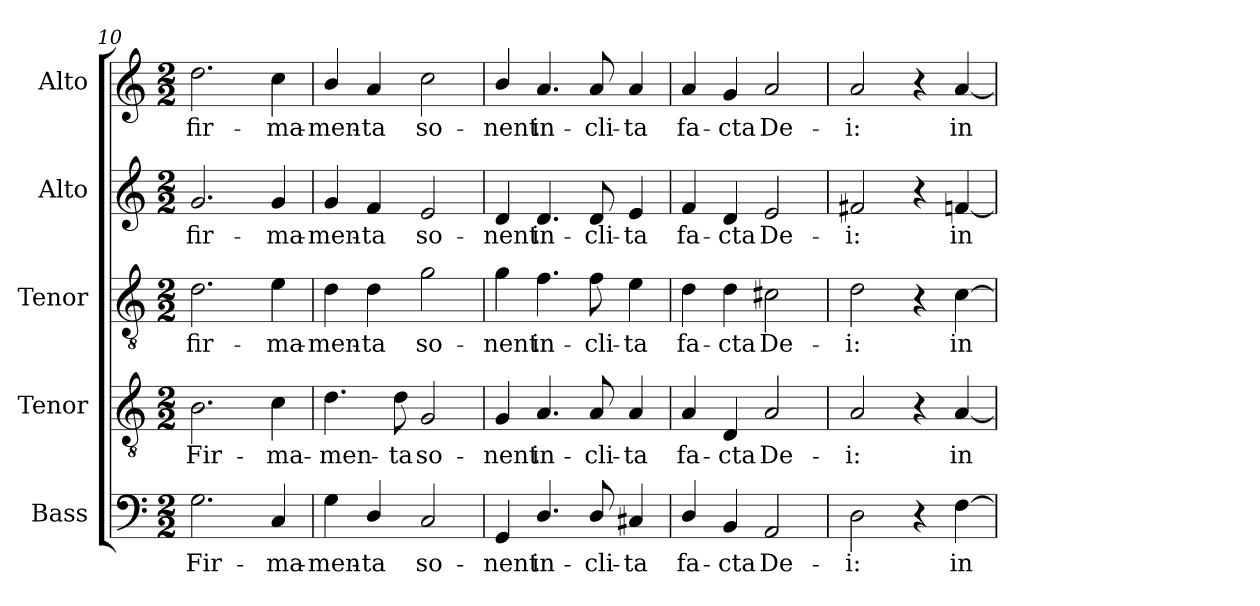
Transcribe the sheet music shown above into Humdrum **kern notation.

**kern	**text	**kern	**text	**kern	**text	**kern	**text	**kern	**text
*part5	*part5	*part4	*part4	*part3	*part3	*part2	*part2	*part1	*part1
*staff5	*staff5	*staff4	*staff4	*staff3	*staff3	*staff2	*staff2	*staff1	*staff1
*I"Bass	*	*I"Tenor	*	*I"Tenor	*	*I"Alto	*	*I"Alto	*
*I'B.	*	*	*	*I'T.	*	*I'A.	*	*I'A.	*
*clefF4	*	*clefGv2	*	*clefGv2	*	*clefG2	*	*clefG2	*
*	*	*ITrd7c12	*	*ITrd7c12	*	*	*	*	*
*k[]	*	*k[]	*	*k[]	*	*k[]	*	*k[]	*
*C:	*	*C:	*	*C:	*	*C:	*	*C:	*
*M2/2	*	*M2/2	*	*M2/2	*	*M2/2	*	*M2/2	*
=10	=10	=10	=10	=10	=10	=10	=10	=10	=10
!	!LO:LY:b:color=#000000	!	!	!	!	!	!	!	!
!	!	!	!LO:LY:b:color=#000000	!	!	!	!	!	!
!	!	!	!	!	!LO:LY:b:color=#000000	!	!	!	!
!	!	!	!	!	!	!	!LO:LY:b:color=#000000	!	!
!	!	!	!	!	!	!	!	!	!LO:LY:b:color=#000000
2.Gi\	Fir-	2.BBi\	Fir-	2.Di\	fir-	2.gi/	fir-	2.ddi\	fir-
!	!LO:LY:b:color=#000000	!	!	!	!	!	!	!	!
!	!	!	!LO:LY:b:color=#000000	!	!	!	!	!	!
!	!	!	!	!	!LO:LY:b:color=#000000	!	!	!	!
!	!	!	!	!	!	!	!LO:LY:b:color=#000000	!	!
!	!	!	!	!	!	!	!	!	!LO:LY:b:color=#000000
4Ci/	-ma-	4Ci\	-ma-	4Ei\	-ma-	4gi/	-ma-	4cci\	-ma-
=11	=11	=11	=11	=11	=11	=11	=11	=11	=11
!	!LO:LY:b:color=#000000	!	!	!	!	!	!	!	!
!	!	!	!LO:LY:b:color=#000000	!	!	!	!	!	!
!	!	!	!	!	!LO:LY:b:color=#000000	!	!	!	!
!	!	!	!	!	!	!	!LO:LY:b:color=#000000	!	!
!	!	!	!	!	!	!	!	!	!LO:LY:b:color=#000000
4Gi\	-men-	4.Di\	-men-	4Di\	-men-	4gi/	-men-	4bi/	-men-
!	!LO:LY:b:color=#000000	!	!	!	!	!	!	!	!
!	!	!	!	!	!LO:LY:b:color=#000000	!	!	!	!
!	!	!	!	!	!	!	!LO:LY:b:color=#000000	!	!
!	!	!	!	!	!	!	!	!	!LO:LY:b:color=#000000
4Di/	-ta	.	.	4Di\	-ta	4fi/	-ta	4ai/	-ta
!	!	!	!LO:LY:b:color=#000000	!	!	!	!	!	!
.	.	8Di\	-ta	.	.	.	.	.	.
!	!LO:LY:b:color=#000000	!	!	!	!	!	!	!	!
!	!	!	!LO:LY:b:color=#000000	!	!	!	!	!	!
!	!	!	!	!	!LO:LY:b:color=#000000	!	!	!	!
!	!	!	!	!	!	!	!LO:LY:b:color=#000000	!	!
!	!	!	!	!	!	!	!	!	!LO:LY:b:color=#000000
2Ci/	so-	2GGi/	so-	2Gi\	so-	2ei/	so-	2cci\	so-
=12	=12	=12	=12	=12	=12	=12	=12	=12	=12
!	!LO:LY:b:color=#000000	!	!	!	!	!	!	!	!
!	!	!	!LO:LY:b:color=#000000	!	!	!	!	!	!
!	!	!	!	!	!LO:LY:b:color=#000000	!	!	!	!
!	!	!	!	!	!	!	!LO:LY:b:color=#000000	!	!
!	!	!	!	!	!	!	!	!	!LO:LY:b:color=#000000
4GGi/	-nent	4GGi/	-nent	4Gi\	-nent	4di/	-nent	4bi/	-nent
!	!LO:LY:b:color=#000000	!	!	!	!	!	!	!	!
!	!	!	!LO:LY:b:color=#000000	!	!	!	!	!	!
!	!	!	!	!	!LO:LY:b:color=#000000	!	!	!	!
!	!	!	!	!	!	!	!LO:LY:b:color=#000000	!	!
!	!	!	!	!	!	!	!	!	!LO:LY:b:color=#000000
4.Di/	in-	4.AAi/	in-	4.Fi\	in-	4.di/	in-	4.ai/	in-
!	!LO:LY:b:color=#000000	!	!	!	!	!	!	!	!
!	!	!	!LO:LY:b:color=#000000	!	!	!	!	!	!
!	!	!	!	!	!LO:LY:b:color=#000000	!	!	!	!
!	!	!	!	!	!	!	!LO:LY:b:color=#000000	!	!
!	!	!	!	!	!	!	!	!	!LO:LY:b:color=#000000
8Di/	-cli-	8AAi/	-cli-	8Fi\	-cli-	8di/	-cli-	8ai/	-cli-
!	!LO:LY:b:color=#000000	!	!	!	!	!	!	!	!
!	!	!	!LO:LY:b:color=#000000	!	!	!	!	!	!
!	!	!	!	!	!LO:LY:b:color=#000000	!	!	!	!
!	!	!	!	!	!	!	!LO:LY:b:color=#000000	!	!
!	!	!	!	!	!	!	!	!	!LO:LY:b:color=#000000
4C#Xi/	-ta	4AAi/	-ta	4Ei\	-ta	4ei/	-ta	4ai/	-ta
=13	=13	=13	=13	=13	=13	=13	=13	=13	=13
!	!LO:LY:b:color=#000000	!	!	!	!	!	!	!	!
!	!	!	!LO:LY:b:color=#000000	!	!	!	!	!	!
!	!	!	!	!	!LO:LY:b:color=#000000	!	!	!	!
!	!	!	!	!	!	!	!LO:LY:b:color=#000000	!	!
!	!	!	!	!	!	!	!	!	!LO:LY:b:color=#000000
4Di/	fa-	4AAi/	fa-	4Di\	fa-	4fi/	fa-	4ai/	fa-
!	!LO:LY:b:color=#000000	!	!	!	!	!	!	!	!
!	!	!	!LO:LY:b:color=#000000	!	!	!	!	!	!
!	!	!	!	!	!LO:LY:b:color=#000000	!	!	!	!
!	!	!	!	!	!	!	!LO:LY:b:color=#000000	!	!
!	!	!	!	!	!	!	!	!	!LO:LY:b:color=#000000
4BBi/	-cta	4DDi/	-cta	4Di\	-cta	4di/	-cta	4gi/	-cta
!	!LO:LY:b:color=#000000	!	!	!	!	!	!	!	!
!	!	!	!LO:LY:b:color=#000000	!	!	!	!	!	!
!	!	!	!	!	!LO:LY:b:color=#000000	!	!	!	!
!	!	!	!	!	!	!	!LO:LY:b:color=#000000	!	!
!	!	!	!	!	!	!	!	!	!LO:LY:b:color=#000000
2AAi/	De-	2AAi/	De-	2C#Xi\	De-	2ei/	De-	2ai/	De-
!!LO:LB:g=z
=14	=14	=14	=14	=14	=14	=14	=14	=14	=14
!	!LO:LY:b:color=#000000	!	!	!	!	!	!	!	!
!	!	!	!LO:LY:b:color=#000000	!	!	!	!	!	!
!	!	!	!	!	!LO:LY:b:color=#000000	!	!	!	!
!	!	!	!	!	!	!	!LO:LY:b:color=#000000	!	!
!	!	!	!	!	!	!	!	!	!LO:LY:b:color=#000000
2Di\	-i:	2AAi/	-i:	2Di\	-i:	2f#Xi/	-i:	2ai/	-i:
4r	.	4r	.	4r	.	4r	.	4r	.
!	!LO:LY:b:color=#000000	!	!	!	!	!	!	!	!
!	!	!	!LO:LY:b:color=#000000	!	!	!	!	!	!
!	!	!	!	!	!LO:LY:b:color=#000000	!	!	!	!
!	!	!	!	!	!	!	!LO:LY:b:color=#000000	!	!
!	!	!	!	!	!	!	!	!	!LO:LY:b:color=#000000
[4Fi\	in-	[4AAi/	in-	[4Ci\	in-	[4fni/	in-	[4ai/	in-
=	=	=	=	=	=	=	=	=	=
*-	*-	*-	*-	*-	*-	*-	*-	*-	*-
